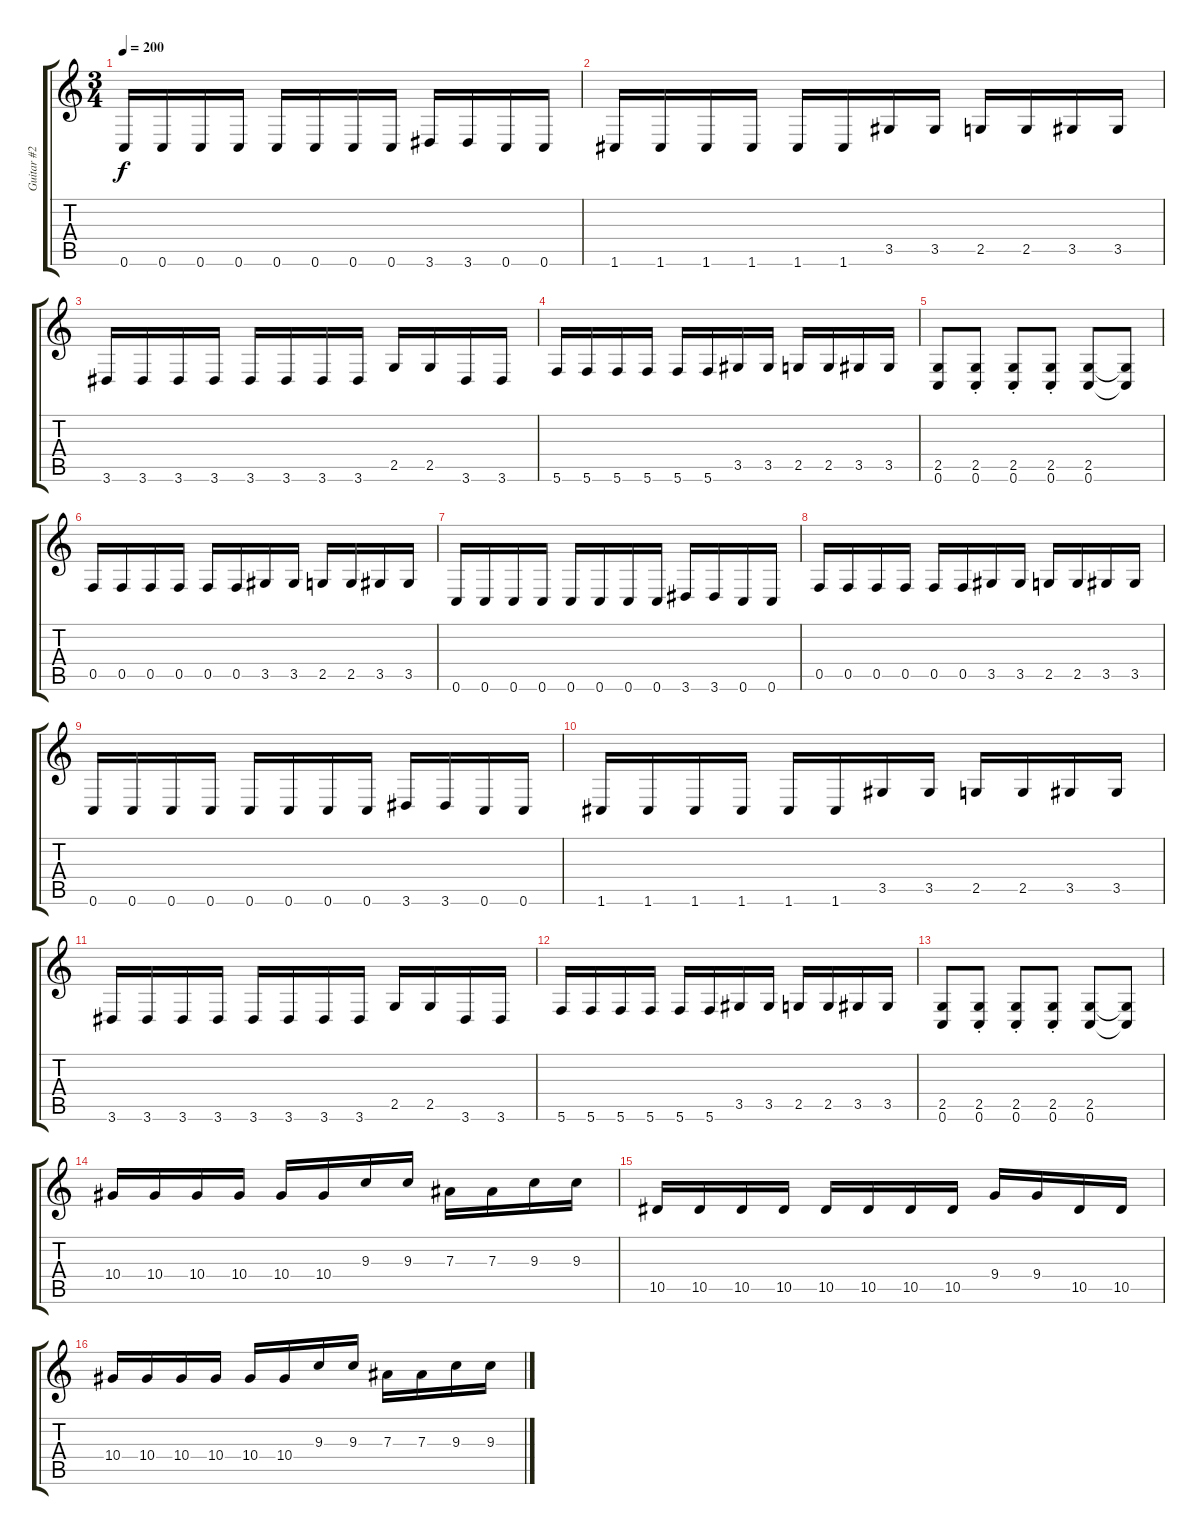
\track ("Guitar #2" "Guitar #2") {instrument distortionguitar}
\staff {score tabs}
\tuning (C4 G3 Eb3 Bb2 F2 C2) {hide}
\ts (3 4)
\tempo 200
\clef g2
\ks c
0.6.16{dy f} 0.6.16 0.6.16 0.6.16 0.6.16 0.6.16 0.6.16 0.6.16 3.6.16 3.6.16 0.6.16 0.6.16 |
1.6.16 1.6.16 1.6.16 1.6.16 1.6.16 1.6.16 3.5.16 3.5.16 2.5.16 2.5.16 3.5.16 3.5.16 |
3.6.16 3.6.16 3.6.16 3.6.16 3.6.16 3.6.16 3.6.16 3.6.16 2.5.16 2.5.16 3.6.16 3.6.16 |
5.6.16 5.6.16 5.6.16 5.6.16 5.6.16 5.6.16 3.5.16 3.5.16 2.5.16 2.5.16 3.5.16 3.5.16 |
(2.5 0.6).8 (2.5{st} 0.6{st}).8 (2.5{st} 0.6{st}).8 (2.5{st} 0.6{st}).8 (2.5 0.6).8 (2.5{t} 0.6{t}).8 |
0.5.16 0.5.16 0.5.16 0.5.16 0.5.16 0.5.16 3.5.16 3.5.16 2.5.16 2.5.16 3.5.16 3.5.16 |
0.6.16 0.6.16 0.6.16 0.6.16 0.6.16 0.6.16 0.6.16 0.6.16 3.6.16 3.6.16 0.6.16 0.6.16 |
0.5.16 0.5.16 0.5.16 0.5.16 0.5.16 0.5.16 3.5.16 3.5.16 2.5.16 2.5.16 3.5.16 3.5.16 |
0.6.16 0.6.16 0.6.16 0.6.16 0.6.16 0.6.16 0.6.16 0.6.16 3.6.16 3.6.16 0.6.16 0.6.16 |
1.6.16 1.6.16 1.6.16 1.6.16 1.6.16 1.6.16 3.5.16 3.5.16 2.5.16 2.5.16 3.5.16 3.5.16 |
3.6.16 3.6.16 3.6.16 3.6.16 3.6.16 3.6.16 3.6.16 3.6.16 2.5.16 2.5.16 3.6.16 3.6.16 |
5.6.16 5.6.16 5.6.16 5.6.16 5.6.16 5.6.16 3.5.16 3.5.16 2.5.16 2.5.16 3.5.16 3.5.16 |
(2.5 0.6).8 (2.5{st} 0.6{st}).8 (2.5{st} 0.6{st}).8 (2.5{st} 0.6{st}).8 (2.5 0.6).8 (2.5{t} 0.6{t}).8 |
10.4.16 10.4.16 10.4.16 10.4.16 10.4.16 10.4.16 9.3.16 9.3.16 7.3.16 7.3.16 9.3.16 9.3.16 |
10.5.16 10.5.16 10.5.16 10.5.16 10.5.16 10.5.16 10.5.16 10.5.16 9.4.16 9.4.16 10.5.16 10.5.16 |
10.4.16 10.4.16 10.4.16 10.4.16 10.4.16 10.4.16 9.3.16 9.3.16 7.3.16 7.3.16 9.3.16 9.3.16
